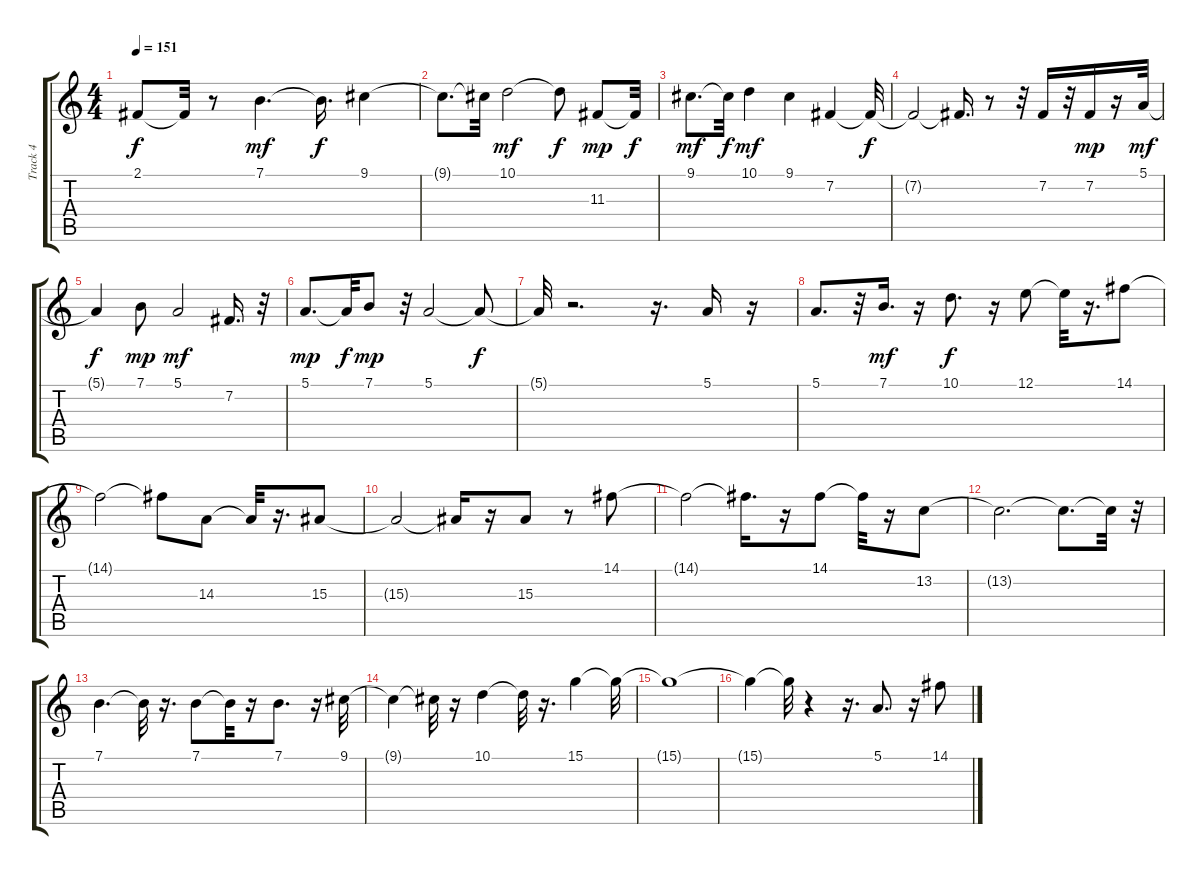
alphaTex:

\track ("Track 4" "Track 4") {instrument synthvoice}
\staff {score tabs}
\tuning (E4 B3 G3 D3 A2 E2) {hide}
\ts (4 4)
\tempo 151
\clef g2
\ks c
2.1{t}.8{dy f} 2.1{t}.32 r.8 7.1.4{d dy mf} 7.1{t}.16{d dy f} 9.1.4 |
9.1{t}.8{d} 9.1{t}.32 10.1.2{dy mf} 10.1{t}.8{dy f} 11.3.8{dy mp} 11.3{t}.32{dy f} |
9.1.8{d dy mf} 9.1{t}.32{dy f} 10.1.4{dy mf} 9.1.4 7.2.4 7.2{t}.32{dy f} |
7.2{t}.2 7.2{t}.16{d} r.8 r.32 7.2.16 r.32 7.2.16{dy mp} r.16 5.1.32{dy mf} |
5.1{t}.4{dy f} 7.1.8{dy mp} 5.1.2{dy mf} 7.2.16{d} r.32 |
5.1.8{d dy mp} 5.1{t}.32{dy f} 7.1.8{dy mp} r.32 5.1.2 5.1{t}.8{dy f} |
5.1{t}.32 r.2{d} r.16{d} 5.1.16 r.16 |
5.1.8{d} r.32 7.1.16{d dy mf} r.16 10.1.8{d dy f} r.16 12.1.8 12.1{t}.32 r.16{d} 14.1.8 |
14.1{t}.2 14.1{t}.8 14.3.8 14.3{t}.32 r.16{d} 15.3.8 |
15.3{t}.2 15.3{t}.16 r.16 15.3.8 r.8 14.1.8 |
14.1{t}.2 14.1{t}.16{d} r.16 14.1.8 14.1{t}.32 r.16 13.2.8 |
13.2{t}.2{d} 13.2{t}.8{d} 13.2{t}.32 r.32 |
7.1.4{d} 7.1{t}.32 r.16{d} 7.1.8 7.1{t}.32 r.16 7.1.8{d} r.16 9.1.32 |
9.1{t}.4 9.1{t}.32 r.16 10.1.4 10.1{t}.32 r.16{d} 15.1.4 15.1{t}.32 |
15.1{t}.1 |
15.1{t}.4 15.1{t}.32 r.4 r.16{d} 5.1.8{d} r.16 14.1.8
